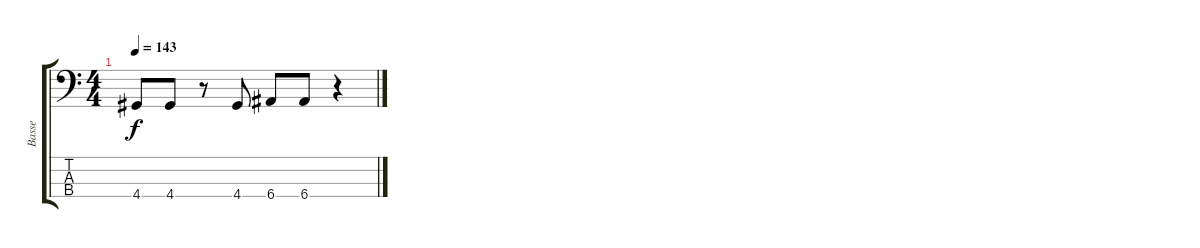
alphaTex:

\track ("Basse" "Basse") {instrument electricbassfinger}
\staff {score tabs}
\tuning (G2 D2 A1 E1) {hide}
\ts (4 4)
\tempo 143
\clef f4
\ks c
4.4.8{dy f} 4.4.8 r.8 4.4.8 6.4.8 6.4.8 r.4
